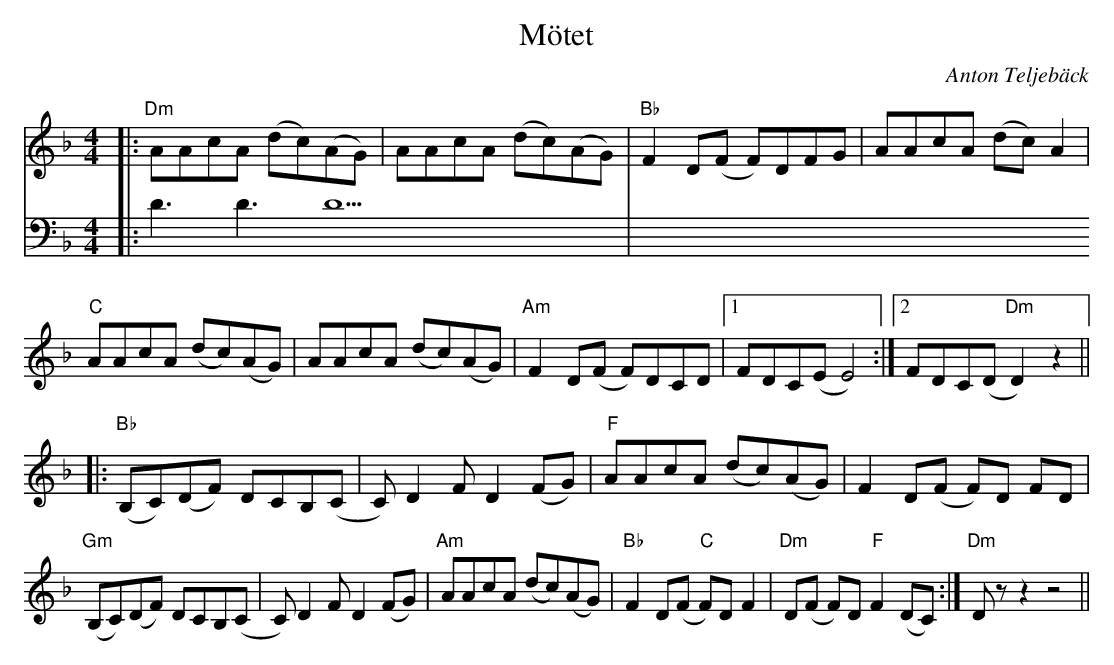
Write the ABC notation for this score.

X:1
T:Mötet
C:Anton Teljebäck
M:4/4
L:1/8
K:Dm
V:1
|: "Dm" AAcA (dc)(AG) | AAcA (dc)(AG) | "Bb" F2D(F F)DFG | AAcA (dc)A2 |
"C" AAcA (dc)(AG) | AAcA (dc)(AG) |"Am" F2D(F F)DCD |1 FDC(E E4) :|2 FDC(D "Dm"D2)z2 ||
|:"Bb"(B,C)(DF) DCB,(C | C)D2F D2(FG) |"F" AAcA (dc)(AG) | F2 D(F F)D FD |
"Gm" (B,C)(DF) DCB,(C | C)D2F D2(FG) |"Am" AAcA (dc)(AG) | "Bb" F2D(F "C" F)DF2 |"Dm"D(F F)D "F"F2 (DC):|"Dm"Dz z2 z4 ||
V:2
K: bass
|:D3D3D10 |
